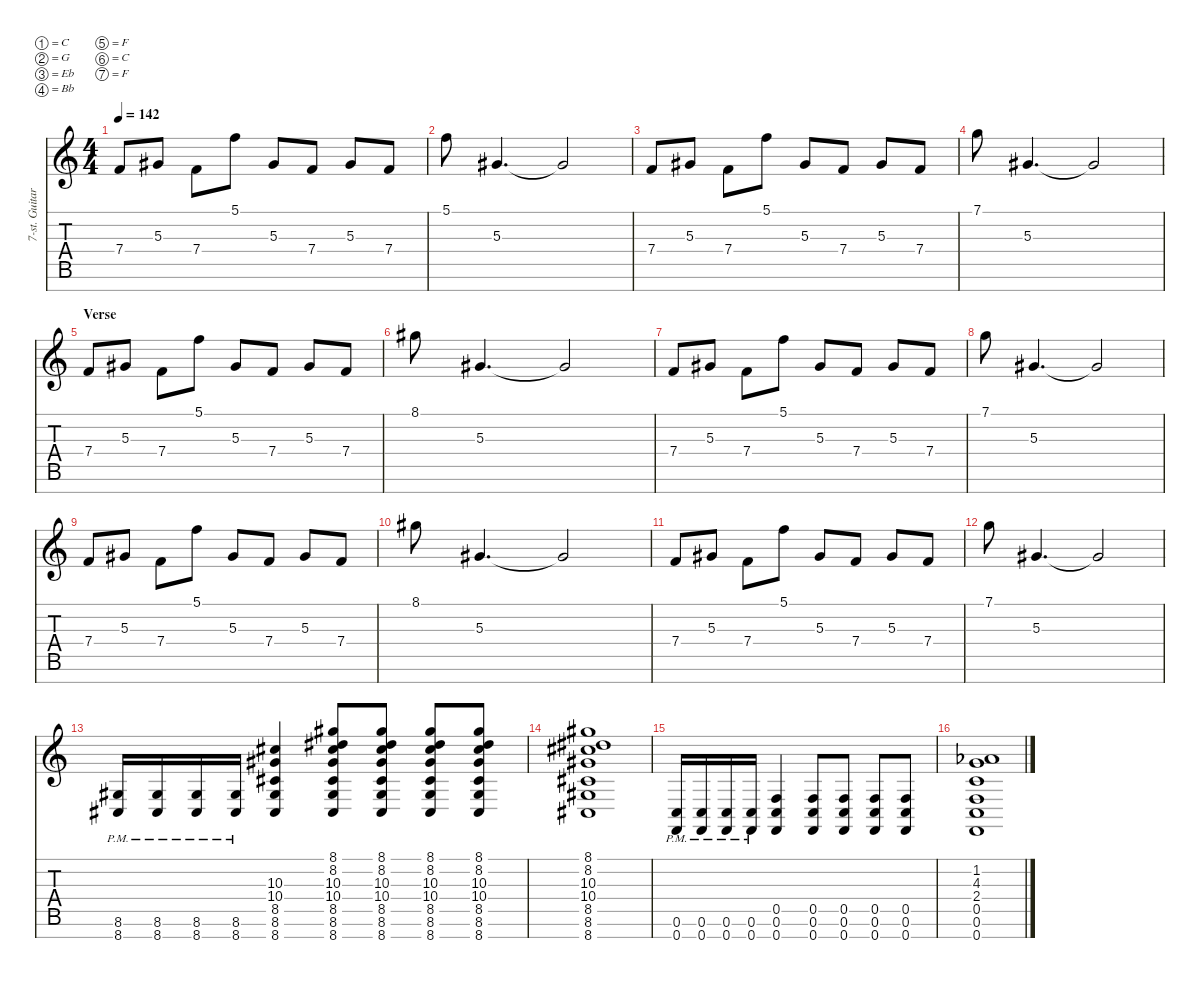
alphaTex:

\defaultSystemsLayout 4
\hideDynamics
\bracketExtendMode nobrackets
\otherSystemsTrackNameOrientation horizontal
\track ("Distortion Guitar" "7-st. Guitar") {instrument distortionguitar}
\staff {score tabs}
\tuning (C4 G3 Eb3 Bb2 F2 C2 F1)
\ts (4 4)
\tempo 142
\clef g2
\ks c
7.4.8{dy mf beam Up} 5.3{acc #}.8{beam Up} 7.4.8{beam Down} 5.1.8{beam Down} 5.3{acc #}.8{beam Up} 7.4.8{beam Up} 5.3{acc #}.8{beam Up} 7.4.8{beam Up} |
5.1.8{beam Down} 5.3{acc #}.4{d beam Up} 5.3{t acc #}.2{beam Up} |
7.4.8{beam Up} 5.3{acc #}.8{beam Up} 7.4.8{beam Down} 5.1.8{beam Down} 5.3{acc #}.8{beam Up} 7.4.8{beam Up} 5.3{acc #}.8{beam Up} 7.4.8{beam Up} |
7.1.8{beam Down} 5.3{acc #}.4{d beam Up} 5.3{t acc #}.2{beam Up} |
\section ("" "Verse")
7.4.8{beam Up} 5.3{acc #}.8{beam Up} 7.4.8{beam Down} 5.1.8{beam Down} 5.3{acc #}.8{beam Up} 7.4.8{beam Up} 5.3{acc #}.8{beam Up} 7.4.8{beam Up} |
8.1{acc #}.8{beam Down} 5.3{acc #}.4{d beam Up} 5.3{t acc #}.2{beam Up} |
7.4.8{beam Up} 5.3{acc #}.8{beam Up} 7.4.8{beam Down} 5.1.8{beam Down} 5.3{acc #}.8{beam Up} 7.4.8{beam Up} 5.3{acc #}.8{beam Up} 7.4.8{beam Up} |
7.1.8{beam Down} 5.3{acc #}.4{d beam Up} 5.3{t acc #}.2{beam Up} |
7.4.8{beam Up} 5.3{acc #}.8{beam Up} 7.4.8{beam Down} 5.1.8{beam Down} 5.3{acc #}.8{beam Up} 7.4.8{beam Up} 5.3{acc #}.8{beam Up} 7.4.8{beam Up} |
8.1{acc #}.8{beam Down} 5.3{acc #}.4{d beam Up} 5.3{t acc #}.2{beam Up} |
7.4.8{beam Up} 5.3{acc #}.8{beam Up} 7.4.8{beam Down} 5.1.8{beam Down} 5.3{acc #}.8{beam Up} 7.4.8{beam Up} 5.3{acc #}.8{beam Up} 7.4.8{beam Up} |
7.1.8{beam Down} 5.3{acc #}.4{d beam Up} 5.3{t acc #}.2{beam Up} |
(8.7{acc #} 8.6{pm acc #}).16{beam Up} (8.7{acc #} 8.6{pm acc #}).16{beam Up} (8.7{acc #} 8.6{pm acc #}).16{beam Up} (8.7{acc #} 8.6{pm acc #}).16{beam Up} (8.6{acc #} 8.7{acc #} 8.5{acc #} 10.3{acc #} 10.4{acc #}).4{beam Up} (8.6{acc #} 8.7{acc #} 8.5{acc #} 10.4{acc #} 10.3{acc #} 8.2{acc #} 8.1{acc #}).8{beam Up} (8.6{acc #} 8.7{acc #} 8.5{acc #} 10.4{acc #} 10.3{acc #} 8.2{acc #} 8.1{acc #}).8{beam Up} (8.6{acc #} 8.7{acc #} 8.5{acc #} 10.4{acc #} 10.3{acc #} 8.2{acc #} 8.1{acc #}).8{beam Up} (8.6{acc #} 8.7{acc #} 8.5{acc #} 10.4{acc #} 10.3{acc #} 8.2{acc #} 8.1{acc #}).8{beam Up} |
(8.6{acc #} 8.7{acc #} 8.5{acc #} 10.4{acc #} 10.3{acc #} 8.2{acc #} 8.1{acc #}).1{beam Up} |
(0.7 0.6{pm}).16{beam Up} (0.7 0.6{pm}).16{beam Up} (0.7 0.6{pm}).16{beam Up} (0.7 0.6{pm}).16{beam Up} (0.6 0.7 0.5).4{beam Up} (0.5 0.6 0.7).8{beam Up} (0.5 0.6 0.7).8{beam Up} (0.5 0.6 0.7).8{beam Up} (0.5 0.6 0.7).8{beam Up} |
(0.5 0.6 0.7 2.4 4.3 1.2{acc b}).1{beam Up}
